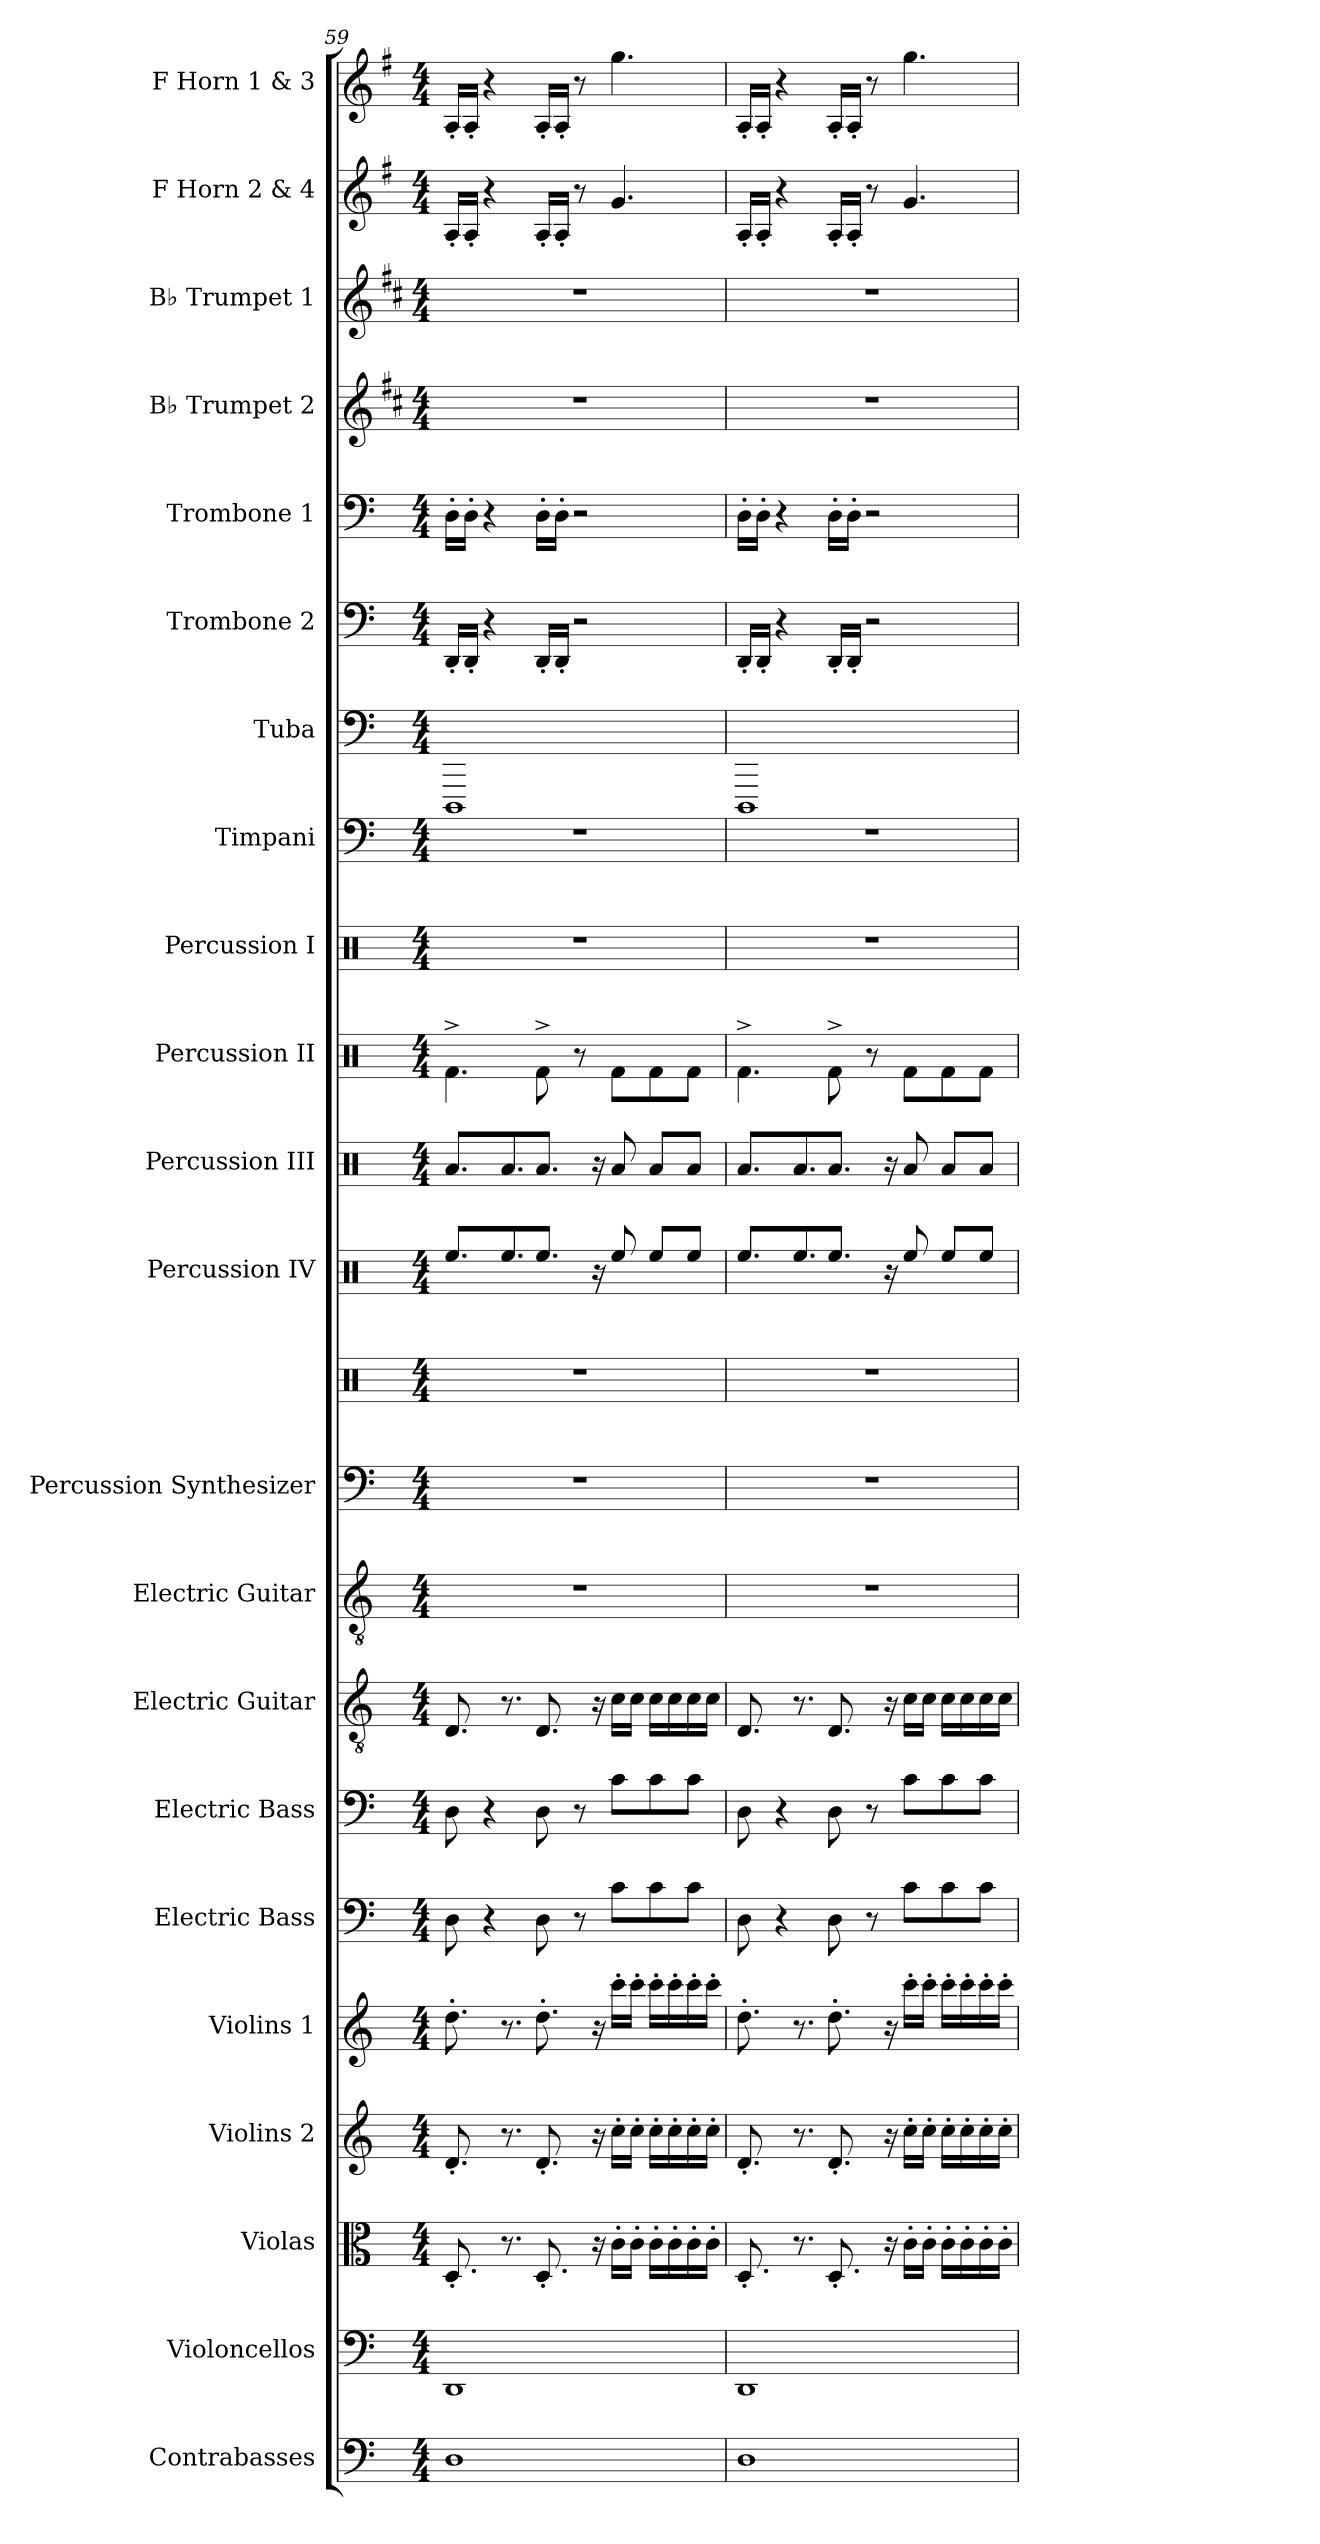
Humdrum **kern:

**kern	**kern	**kern	**kern	**kern	**kern	**kern	**kern	**kern	**kern	**kern	**kern	**kern	**kern	**kern	**kern	**kern	**kern	**kern	**kern	**kern	**kern	**kern
*part22	*part21	*part20	*part19	*part18	*part17	*part16	*part15	*part14	*part13	*part13	*part12	*part11	*part10	*part9	*part8	*part7	*part6	*part5	*part4	*part3	*part2	*part1
*staff23	*staff22	*staff21	*staff20	*staff19	*staff18	*staff17	*staff16	*staff15	*staff14	*staff13	*staff12	*staff11	*staff10	*staff9	*staff8	*staff7	*staff6	*staff5	*staff4	*staff3	*staff2	*staff1
*I"Contrabasses	*I"Violoncellos	*I"Violas	*I"Violins 2	*I"Violins 1	*I"Electric Bass	*I"Electric Bass	*I"Electric Guitar	*I"Electric Guitar	*I"Percussion Synthesizer	*	*I"Percussion IV	*I"Percussion III	*I"Percussion II	*I"Percussion I	*I"Timpani	*I"Tuba	*I"Trombone 2	*I"Trombone 1	*I"B♭ Trumpet 2	*I"B♭ Trumpet 1	*I"F Horn 2 &amp; 4	*I"F Horn 1 &amp; 3
*I'Cbs.	*I'Vcs.	*I'Vlas.	*I'Vlns. 2	*I'Vlns. 1	*I'El. B.	*I'El. B.	*I'El. Guit.	*I'El. Guit.	*I'Perc. Syn.	*	*I'Perc. IV	*I'Perc. III	*I'Perc. II	*I'Perc. I	*I'Timp.	*I'Tba.	*I'Tbn. 2	*I'Tbn. 1	*I'B♭ Tpt. 2	*I'B♭ Tpt. 1	*I'F Hn. 2 4	*I'F Hn. 1 3
*clefF4	*clefF4	*clefC3	*clefG2	*clefG2	*clefF4	*clefF4	*clefGv2	*clefGv2	*clefF4	*clefX	*clefX	*clefX	*clefX	*clefX	*clefF4	*clefF4	*clefF4	*clefF4	*clefG2	*clefG2	*clefG2	*clefG2
*ITrd7c12	*	*	*	*	*ITrd7c12	*ITrd7c12	*	*	*	*	*	*	*	*	*	*	*	*	*ITrd1c2	*ITrd1c2	*ITrd4c7	*ITrd4c7
*k[]	*k[]	*k[]	*k[]	*k[]	*k[]	*k[]	*k[]	*k[]	*k[]	*k[]	*k[]	*k[]	*k[]	*k[]	*k[]	*k[]	*k[]	*k[]	*k[]	*k[]	*k[]	*k[]
*M4/4	*M4/4	*M4/4	*M4/4	*M4/4	*M4/4	*M4/4	*M4/4	*M4/4	*M4/4	*M4/4	*M4/4	*M4/4	*M4/4	*M4/4	*M4/4	*M4/4	*M4/4	*M4/4	*M4/4	*M4/4	*M4/4	*M4/4
=59	=59	=59	=59	=59	=59	=59	=59	=59	=59	=59	=59	=59	=59	=59	=59	=59	=59	=59	=59	=59	=59	=59
1DD	1DD	8.D'/	8.d'/	8.dd'\	8DD\	8DD\	8.D/	1r	1r	1r	8.Ree/L	8.Ra/L	4.Rf^\	1r	1r	1DDD	16DD'/LL	16D'\LL	1r	1r	16D'/LL	16D'/LL
.	.	.	.	.	.	.	.	.	.	.	.	.	.	.	.	.	16DD'/JJ	16D'\JJ	.	.	16D'/JJ	16D'/JJ
.	.	.	.	.	4r	4r	.	.	.	.	.	.	.	.	.	.	4r	4r	.	.	4r	4r
.	.	8.r	8.r	8.r	.	.	8.r	.	.	.	8.Ree/	8.Ra/	.	.	.	.	.	.	.	.	.	.
.	.	8.D'/	8.d'/	8.dd'\	8DD\	8DD\	8.D/	.	.	.	8.Ree/J	8.Ra/J	8Rf^\	.	.	.	16DD'/LL	16D'\LL	.	.	16D'/LL	16D'/LL
.	.	.	.	.	.	.	.	.	.	.	.	.	.	.	.	.	16DD'/JJ	16D'\JJ	.	.	16D'/JJ	16D'/JJ
.	.	.	.	.	8r	8r	.	.	.	.	.	.	8r	.	.	.	2r	2r	.	.	8r	8r
.	.	16r	16r	16r	.	.	16r	.	.	.	16r	16r	.	.	.	.	.	.	.	.	.	.
.	.	16c'\LL	16cc'\LL	16ccc'\LL	8C\L	8C\L	16c\LL	.	.	.	8Ree/	8Ra/	8Rf\L	.	.	.	.	.	.	.	4.c/	4.cc\
.	.	16c'\JJ	16cc'\JJ	16ccc'\JJ	.	.	16c\JJ	.	.	.	.	.	.	.	.	.	.	.	.	.	.	.
.	.	16c'\LL	16cc'\LL	16ccc'\LL	8C\	8C\	16c\LL	.	.	.	8Ree/L	8Ra/L	8Rf\	.	.	.	.	.	.	.	.	.
.	.	16c'\	16cc'\	16ccc'\	.	.	16c\	.	.	.	.	.	.	.	.	.	.	.	.	.	.	.
.	.	16c'\	16cc'\	16ccc'\	8C\J	8C\J	16c\	.	.	.	8Ree/J	8Ra/J	8Rf\J	.	.	.	.	.	.	.	.	.
.	.	16c'\JJ	16cc'\JJ	16ccc'\JJ	.	.	16c\JJ	.	.	.	.	.	.	.	.	.	.	.	.	.	.	.
=60	=60	=60	=60	=60	=60	=60	=60	=60	=60	=60	=60	=60	=60	=60	=60	=60	=60	=60	=60	=60	=60	=60
1DD	1DD	8.D'/	8.d'/	8.dd'\	8DD\	8DD\	8.D/	1r	1r	1r	8.Ree/L	8.Ra/L	4.Rf^\	1r	1r	1DDD	16DD'/LL	16D'\LL	1r	1r	16D'/LL	16D'/LL
.	.	.	.	.	.	.	.	.	.	.	.	.	.	.	.	.	16DD'/JJ	16D'\JJ	.	.	16D'/JJ	16D'/JJ
.	.	.	.	.	4r	4r	.	.	.	.	.	.	.	.	.	.	4r	4r	.	.	4r	4r
.	.	8.r	8.r	8.r	.	.	8.r	.	.	.	8.Ree/	8.Ra/	.	.	.	.	.	.	.	.	.	.
.	.	8.D'/	8.d'/	8.dd'\	8DD\	8DD\	8.D/	.	.	.	8.Ree/J	8.Ra/J	8Rf^\	.	.	.	16DD'/LL	16D'\LL	.	.	16D'/LL	16D'/LL
.	.	.	.	.	.	.	.	.	.	.	.	.	.	.	.	.	16DD'/JJ	16D'\JJ	.	.	16D'/JJ	16D'/JJ
.	.	.	.	.	8r	8r	.	.	.	.	.	.	8r	.	.	.	2r	2r	.	.	8r	8r
.	.	16r	16r	16r	.	.	16r	.	.	.	16r	16r	.	.	.	.	.	.	.	.	.	.
.	.	16c'\LL	16cc'\LL	16ccc'\LL	8C\L	8C\L	16c\LL	.	.	.	8Ree/	8Ra/	8Rf\L	.	.	.	.	.	.	.	4.c/	4.cc\
.	.	16c'\JJ	16cc'\JJ	16ccc'\JJ	.	.	16c\JJ	.	.	.	.	.	.	.	.	.	.	.	.	.	.	.
.	.	16c'\LL	16cc'\LL	16ccc'\LL	8C\	8C\	16c\LL	.	.	.	8Ree/L	8Ra/L	8Rf\	.	.	.	.	.	.	.	.	.
.	.	16c'\	16cc'\	16ccc'\	.	.	16c\	.	.	.	.	.	.	.	.	.	.	.	.	.	.	.
.	.	16c'\	16cc'\	16ccc'\	8C\J	8C\J	16c\	.	.	.	8Ree/J	8Ra/J	8Rf\J	.	.	.	.	.	.	.	.	.
.	.	16c'\JJ	16cc'\JJ	16ccc'\JJ	.	.	16c\JJ	.	.	.	.	.	.	.	.	.	.	.	.	.	.	.
=	=	=	=	=	=	=	=	=	=	=	=	=	=	=	=	=	=	=	=	=	=	=
*-	*-	*-	*-	*-	*-	*-	*-	*-	*-	*-	*-	*-	*-	*-	*-	*-	*-	*-	*-	*-	*-	*-
